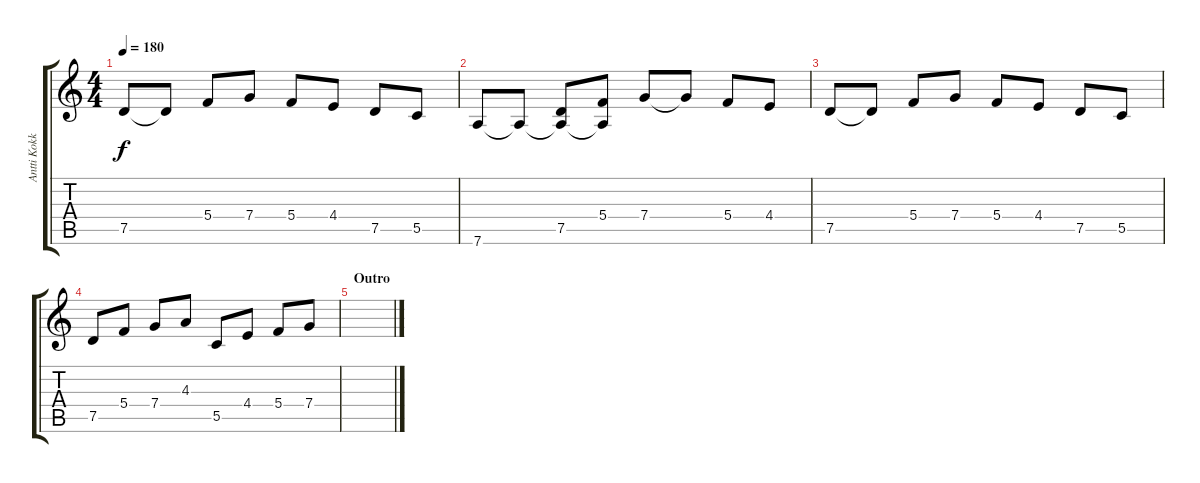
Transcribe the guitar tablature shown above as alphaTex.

\track ("Antti Kokko - Lead Guitar" "Antti Kokk") {instrument distortionguitar}
\staff {score tabs}
\tuning (D4 A3 F3 C3 G2 D2) {hide}
\ts (4 4)
\tempo 180
\clef g2
\ks c
7.5.8{dy f} 7.5{t}.8 5.4.8 7.4.8 5.4.8 4.4.8 7.5.8 5.5.8 |
7.6.8 7.6{t}.8 (7.5 7.6{t}).8 (5.4 7.6{t}).8 7.4.8 7.4{t}.8 5.4.8 4.4.8 |
7.5.8 7.5{t}.8 5.4.8 7.4.8 5.4.8 4.4.8 7.5.8 5.5.8 |
7.5.8 5.4.8 7.4.8 4.3.8 5.5.8 4.4.8 5.4.8 7.4.8 |
\section ("" "Outro")
